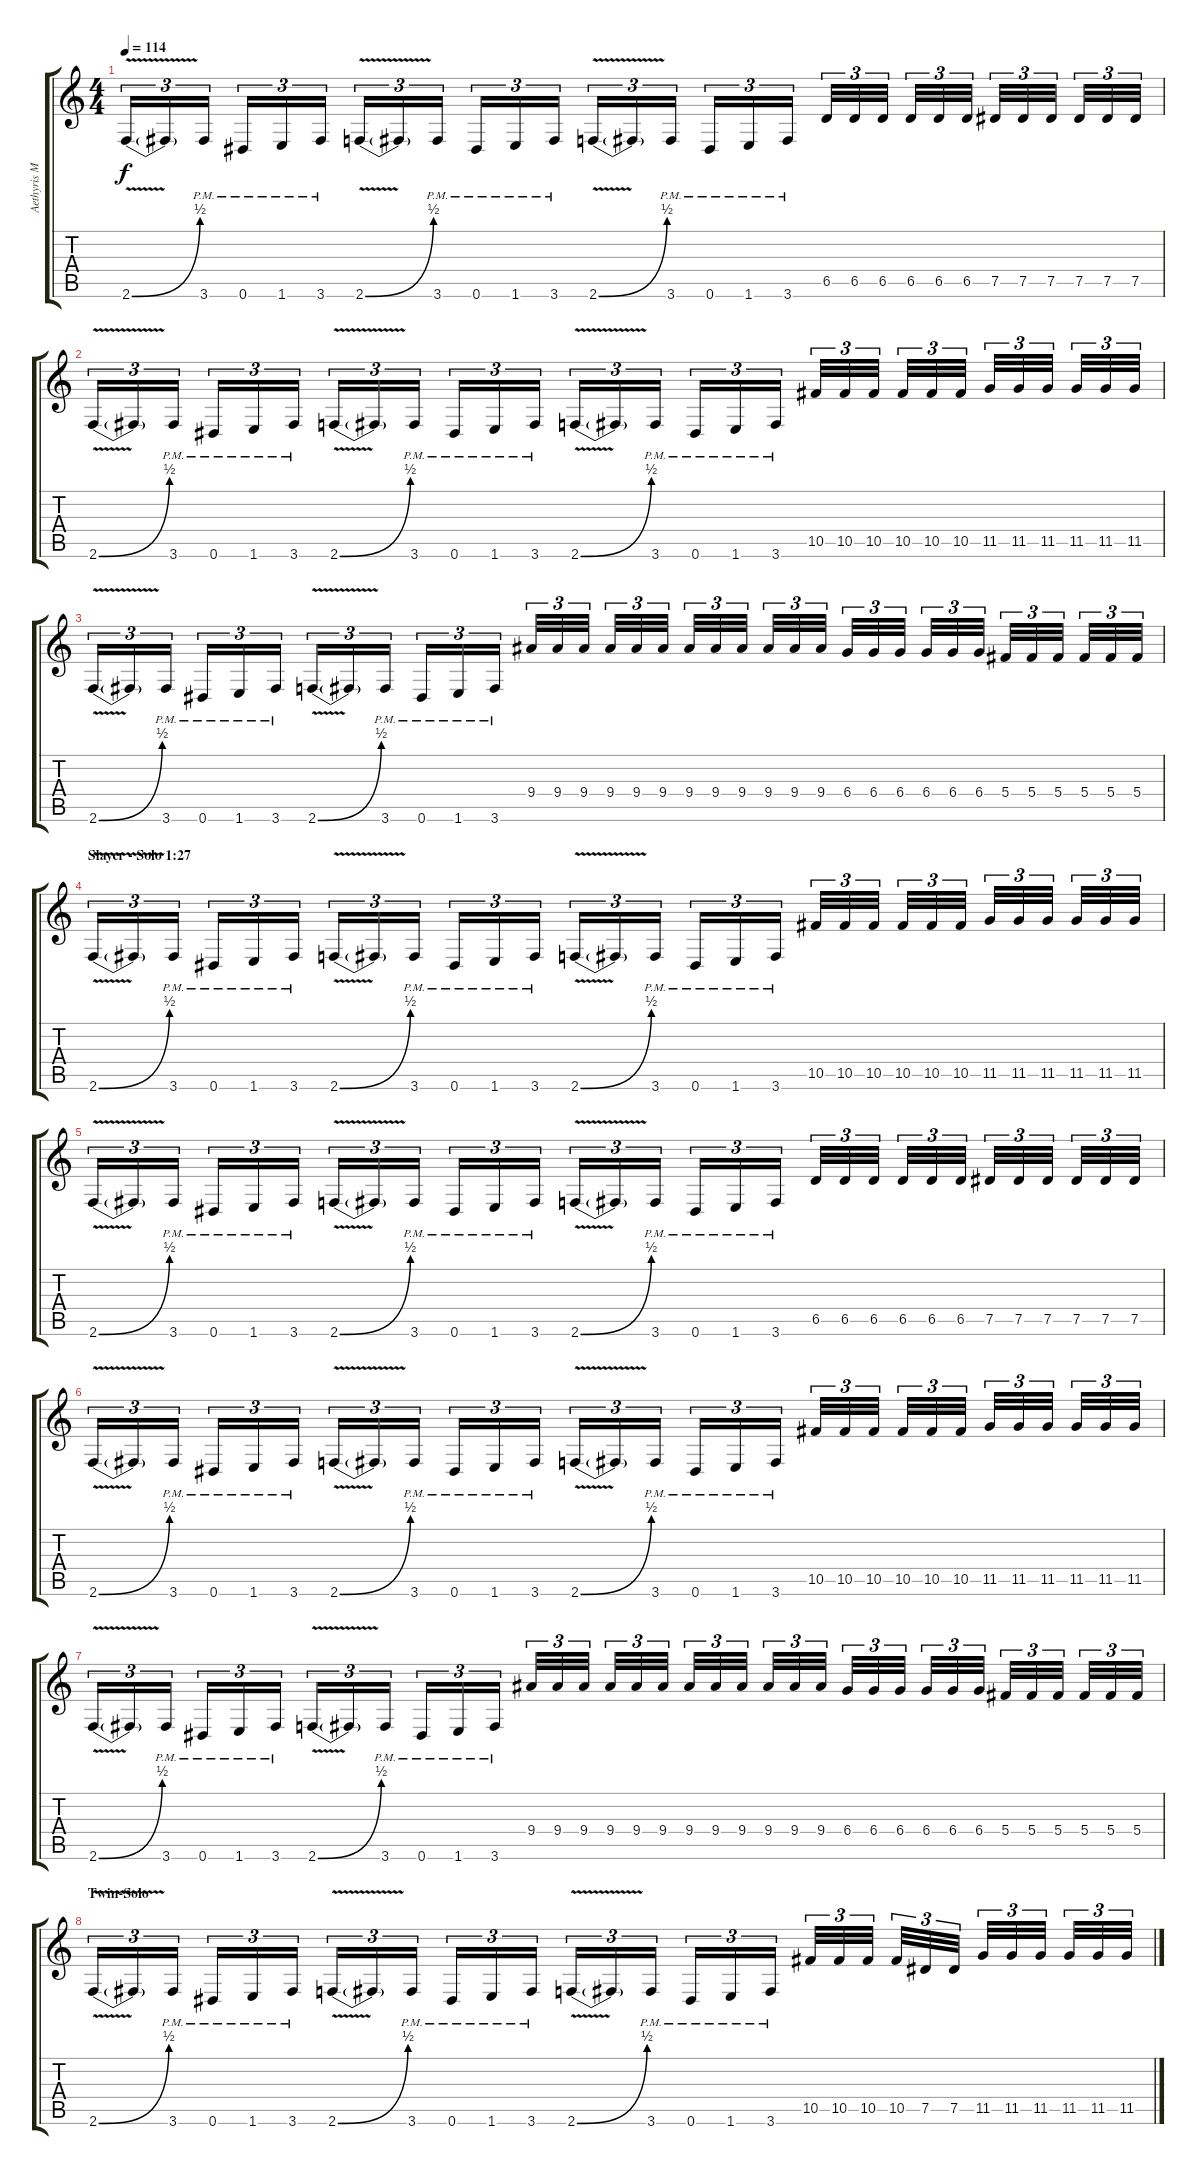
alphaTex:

\track ("Aethyris MacKay/Zawicizuz(Rhythm Guitar)" "Aethyris M") {instrument distortionguitar}
\staff {score tabs}
\tuning (Eb4 Bb3 Gb3 Db3 Ab2 Eb2) {hide}
\ts (4 4)
\tempo 114
\clef g2
\ks c
2.6{be (bend 0 0 60 2) v}.16{tu (3 2) dy f} 2.6{t}.16{tu (3 2)} 3.6{pm}.16{tu (3 2)} 0.6{pm}.16{tu (3 2)} 1.6{pm}.16{tu (3 2)} 3.6{pm}.16{tu (3 2)} 2.6{be (bend 0 0 60 2) v}.16{tu (3 2)} 2.6{t}.16{tu (3 2)} 3.6{pm}.16{tu (3 2)} 0.6{pm}.16{tu (3 2)} 1.6{pm}.16{tu (3 2)} 3.6{pm}.16{tu (3 2)} 2.6{be (bend 0 0 60 2) v}.16{tu (3 2)} 2.6{t}.16{tu (3 2)} 3.6{pm}.16{tu (3 2)} 0.6{pm}.16{tu (3 2)} 1.6{pm}.16{tu (3 2)} 3.6{pm}.16{tu (3 2)} 6.5.32{tu (3 2)} 6.5.32{tu (3 2)} 6.5.32{tu (3 2)} 6.5.32{tu (3 2)} 6.5.32{tu (3 2)} 6.5.32{tu (3 2)} 7.5.32{tu (3 2)} 7.5.32{tu (3 2)} 7.5.32{tu (3 2)} 7.5.32{tu (3 2)} 7.5.32{tu (3 2)} 7.5.32{tu (3 2)} |
2.6{be (bend 0 0 60 2) v}.16{tu (3 2)} 2.6{t}.16{tu (3 2)} 3.6{pm}.16{tu (3 2)} 0.6{pm}.16{tu (3 2)} 1.6{pm}.16{tu (3 2)} 3.6{pm}.16{tu (3 2)} 2.6{be (bend 0 0 60 2) v}.16{tu (3 2)} 2.6{t}.16{tu (3 2)} 3.6{pm}.16{tu (3 2)} 0.6{pm}.16{tu (3 2)} 1.6{pm}.16{tu (3 2)} 3.6{pm}.16{tu (3 2)} 2.6{be (bend 0 0 60 2) v}.16{tu (3 2)} 2.6{t}.16{tu (3 2)} 3.6{pm}.16{tu (3 2)} 0.6{pm}.16{tu (3 2)} 1.6{pm}.16{tu (3 2)} 3.6{pm}.16{tu (3 2)} 10.5.32{tu (3 2)} 10.5.32{tu (3 2)} 10.5.32{tu (3 2)} 10.5.32{tu (3 2)} 10.5.32{tu (3 2)} 10.5.32{tu (3 2)} 11.5.32{tu (3 2)} 11.5.32{tu (3 2)} 11.5.32{tu (3 2)} 11.5.32{tu (3 2)} 11.5.32{tu (3 2)} 11.5.32{tu (3 2)} |
2.6{be (bend 0 0 60 2) v}.16{tu (3 2)} 2.6{t}.16{tu (3 2)} 3.6{pm}.16{tu (3 2)} 0.6{pm}.16{tu (3 2)} 1.6{pm}.16{tu (3 2)} 3.6{pm}.16{tu (3 2)} 2.6{be (bend 0 0 60 2) v}.16{tu (3 2)} 2.6{t}.16{tu (3 2)} 3.6{pm}.16{tu (3 2)} 0.6{pm}.16{tu (3 2)} 1.6{pm}.16{tu (3 2)} 3.6{pm}.16{tu (3 2)} 9.4.32{tu (3 2)} 9.4.32{tu (3 2)} 9.4.32{tu (3 2)} 9.4.32{tu (3 2)} 9.4.32{tu (3 2)} 9.4.32{tu (3 2)} 9.4.32{tu (3 2)} 9.4.32{tu (3 2)} 9.4.32{tu (3 2)} 9.4.32{tu (3 2)} 9.4.32{tu (3 2)} 9.4.32{tu (3 2)} 6.4.32{tu (3 2)} 6.4.32{tu (3 2)} 6.4.32{tu (3 2)} 6.4.32{tu (3 2)} 6.4.32{tu (3 2)} 6.4.32{tu (3 2)} 5.4.32{tu (3 2)} 5.4.32{tu (3 2)} 5.4.32{tu (3 2)} 5.4.32{tu (3 2)} 5.4.32{tu (3 2)} 5.4.32{tu (3 2)} |
\section ("" "Slayer - Solo 1:27")
2.6{be (bend 0 0 60 2) v}.16{tu (3 2)} 2.6{t}.16{tu (3 2)} 3.6{pm}.16{tu (3 2)} 0.6{pm}.16{tu (3 2)} 1.6{pm}.16{tu (3 2)} 3.6{pm}.16{tu (3 2)} 2.6{be (bend 0 0 60 2) v}.16{tu (3 2)} 2.6{t}.16{tu (3 2)} 3.6{pm}.16{tu (3 2)} 0.6{pm}.16{tu (3 2)} 1.6{pm}.16{tu (3 2)} 3.6{pm}.16{tu (3 2)} 2.6{be (bend 0 0 60 2) v}.16{tu (3 2)} 2.6{t}.16{tu (3 2)} 3.6{pm}.16{tu (3 2)} 0.6{pm}.16{tu (3 2)} 1.6{pm}.16{tu (3 2)} 3.6{pm}.16{tu (3 2)} 10.5.32{tu (3 2)} 10.5.32{tu (3 2)} 10.5.32{tu (3 2)} 10.5.32{tu (3 2)} 10.5.32{tu (3 2)} 10.5.32{tu (3 2)} 11.5.32{tu (3 2)} 11.5.32{tu (3 2)} 11.5.32{tu (3 2)} 11.5.32{tu (3 2)} 11.5.32{tu (3 2)} 11.5.32{tu (3 2)} |
2.6{be (bend 0 0 60 2) v}.16{tu (3 2)} 2.6{t}.16{tu (3 2)} 3.6{pm}.16{tu (3 2)} 0.6{pm}.16{tu (3 2)} 1.6{pm}.16{tu (3 2)} 3.6{pm}.16{tu (3 2)} 2.6{be (bend 0 0 60 2) v}.16{tu (3 2)} 2.6{t}.16{tu (3 2)} 3.6{pm}.16{tu (3 2)} 0.6{pm}.16{tu (3 2)} 1.6{pm}.16{tu (3 2)} 3.6{pm}.16{tu (3 2)} 2.6{be (bend 0 0 60 2) v}.16{tu (3 2)} 2.6{t}.16{tu (3 2)} 3.6{pm}.16{tu (3 2)} 0.6{pm}.16{tu (3 2)} 1.6{pm}.16{tu (3 2)} 3.6{pm}.16{tu (3 2)} 6.5.32{tu (3 2)} 6.5.32{tu (3 2)} 6.5.32{tu (3 2)} 6.5.32{tu (3 2)} 6.5.32{tu (3 2)} 6.5.32{tu (3 2)} 7.5.32{tu (3 2)} 7.5.32{tu (3 2)} 7.5.32{tu (3 2)} 7.5.32{tu (3 2)} 7.5.32{tu (3 2)} 7.5.32{tu (3 2)} |
2.6{be (bend 0 0 60 2) v}.16{tu (3 2)} 2.6{t}.16{tu (3 2)} 3.6{pm}.16{tu (3 2)} 0.6{pm}.16{tu (3 2)} 1.6{pm}.16{tu (3 2)} 3.6{pm}.16{tu (3 2)} 2.6{be (bend 0 0 60 2) v}.16{tu (3 2)} 2.6{t}.16{tu (3 2)} 3.6{pm}.16{tu (3 2)} 0.6{pm}.16{tu (3 2)} 1.6{pm}.16{tu (3 2)} 3.6{pm}.16{tu (3 2)} 2.6{be (bend 0 0 60 2) v}.16{tu (3 2)} 2.6{t}.16{tu (3 2)} 3.6{pm}.16{tu (3 2)} 0.6{pm}.16{tu (3 2)} 1.6{pm}.16{tu (3 2)} 3.6{pm}.16{tu (3 2)} 10.5.32{tu (3 2)} 10.5.32{tu (3 2)} 10.5.32{tu (3 2)} 10.5.32{tu (3 2)} 10.5.32{tu (3 2)} 10.5.32{tu (3 2)} 11.5.32{tu (3 2)} 11.5.32{tu (3 2)} 11.5.32{tu (3 2)} 11.5.32{tu (3 2)} 11.5.32{tu (3 2)} 11.5.32{tu (3 2)} |
2.6{be (bend 0 0 60 2) v}.16{tu (3 2)} 2.6{t}.16{tu (3 2)} 3.6{pm}.16{tu (3 2)} 0.6{pm}.16{tu (3 2)} 1.6{pm}.16{tu (3 2)} 3.6{pm}.16{tu (3 2)} 2.6{be (bend 0 0 60 2) v}.16{tu (3 2)} 2.6{t}.16{tu (3 2)} 3.6{pm}.16{tu (3 2)} 0.6{pm}.16{tu (3 2)} 1.6{pm}.16{tu (3 2)} 3.6{pm}.16{tu (3 2)} 9.4.32{tu (3 2)} 9.4.32{tu (3 2)} 9.4.32{tu (3 2)} 9.4.32{tu (3 2)} 9.4.32{tu (3 2)} 9.4.32{tu (3 2)} 9.4.32{tu (3 2)} 9.4.32{tu (3 2)} 9.4.32{tu (3 2)} 9.4.32{tu (3 2)} 9.4.32{tu (3 2)} 9.4.32{tu (3 2)} 6.4.32{tu (3 2)} 6.4.32{tu (3 2)} 6.4.32{tu (3 2)} 6.4.32{tu (3 2)} 6.4.32{tu (3 2)} 6.4.32{tu (3 2)} 5.4.32{tu (3 2)} 5.4.32{tu (3 2)} 5.4.32{tu (3 2)} 5.4.32{tu (3 2)} 5.4.32{tu (3 2)} 5.4.32{tu (3 2)} |
\section ("" "Twin-Solo")
2.6{be (bend 0 0 60 2) v}.16{tu (3 2)} 2.6{t}.16{tu (3 2)} 3.6{pm}.16{tu (3 2)} 0.6{pm}.16{tu (3 2)} 1.6{pm}.16{tu (3 2)} 3.6{pm}.16{tu (3 2)} 2.6{be (bend 0 0 60 2) v}.16{tu (3 2)} 2.6{t}.16{tu (3 2)} 3.6{pm}.16{tu (3 2)} 0.6{pm}.16{tu (3 2)} 1.6{pm}.16{tu (3 2)} 3.6{pm}.16{tu (3 2)} 2.6{be (bend 0 0 60 2) v}.16{tu (3 2)} 2.6{t}.16{tu (3 2)} 3.6{pm}.16{tu (3 2)} 0.6{pm}.16{tu (3 2)} 1.6{pm}.16{tu (3 2)} 3.6{pm}.16{tu (3 2)} 10.5.32{tu (3 2)} 10.5.32{tu (3 2)} 10.5.32{tu (3 2)} 10.5.32{tu (3 2)} 7.5.32{tu (3 2)} 7.5.32{tu (3 2)} 11.5.32{tu (3 2)} 11.5.32{tu (3 2)} 11.5.32{tu (3 2)} 11.5.32{tu (3 2)} 11.5.32{tu (3 2)} 11.5.32{tu (3 2)}
